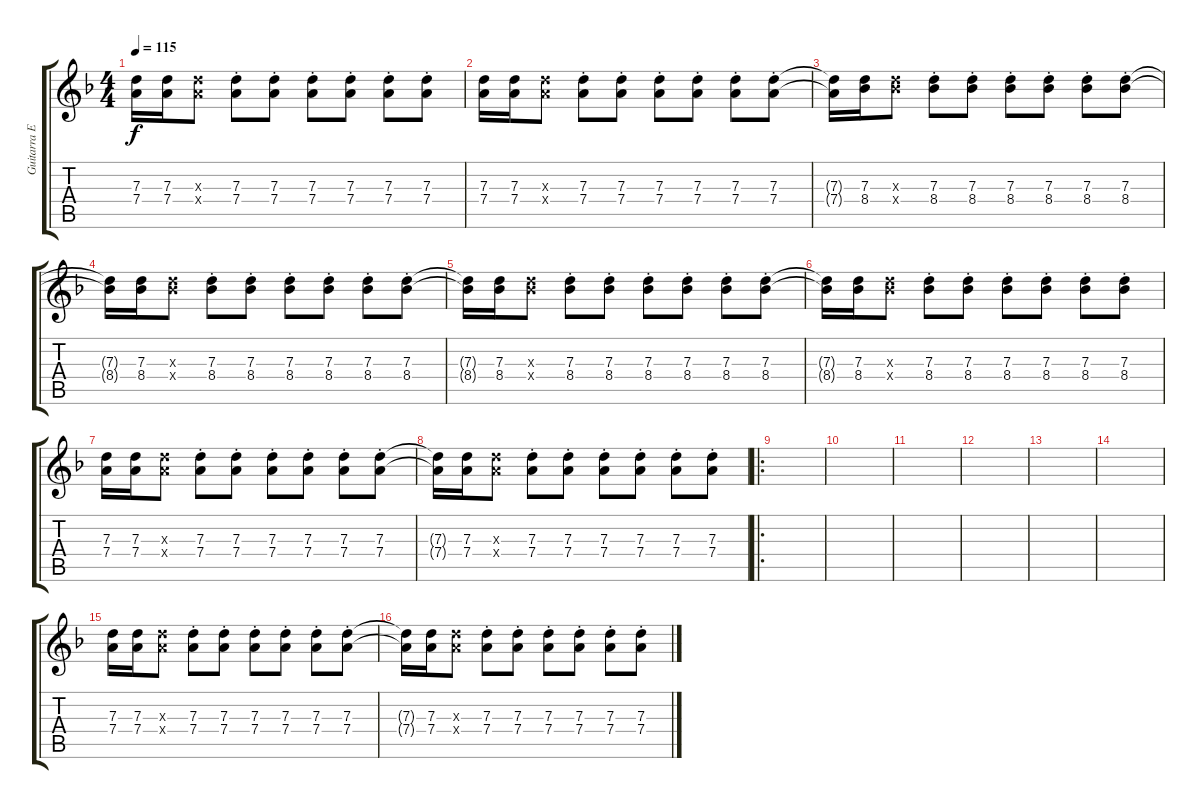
\track ("Guitarra Electrica 2" "Guitarra E") {instrument overdrivenguitar}
\staff {score tabs}
\tuning (E4 B3 G3 D3 A2 E2) {hide}
\ts (4 4)
\tempo 115
\clef g2
\ks dminor
(7.3 7.4).16{dy f} (7.3 7.4).16 (7.3{x} 7.4{x}).8 (7.3{st} 7.4{st}).8 (7.3{st} 7.4{st}).8 (7.3{st} 7.4{st}).8 (7.3{st} 7.4{st}).8 (7.3{st} 7.4{st}).8 (7.3{st} 7.4{st}).8 |
(7.3 7.4).16 (7.3 7.4).16 (7.3{x} 7.4{x}).8 (7.3{st} 7.4{st}).8 (7.3{st} 7.4{st}).8 (7.3{st} 7.4{st}).8 (7.3{st} 7.4{st}).8 (7.3{st} 7.4{st}).8 (7.3{st} 7.4{st}).8 |
(7.3{t} 7.4{t}).16 (7.3 8.4).16 (7.3{x} 8.4{x}).8 (7.3{st} 8.4{st}).8 (7.3{st} 8.4{st}).8 (7.3{st} 8.4{st}).8 (7.3{st} 8.4{st}).8 (7.3{st} 8.4{st}).8 (7.3{st} 8.4{st}).8 |
(7.3{t} 8.4{t}).16 (7.3 8.4).16 (7.3{x} 8.4{x}).8 (7.3{st} 8.4{st}).8 (7.3{st} 8.4{st}).8 (7.3{st} 8.4{st}).8 (7.3{st} 8.4{st}).8 (7.3{st} 8.4{st}).8 (7.3{st} 8.4{st}).8 |
(7.3{t} 8.4{t}).16 (7.3 8.4).16 (7.3{x} 8.4{x}).8 (7.3{st} 8.4{st}).8 (7.3{st} 8.4{st}).8 (7.3{st} 8.4{st}).8 (7.3{st} 8.4{st}).8 (7.3{st} 8.4{st}).8 (7.3{st} 8.4{st}).8 |
(7.3{t} 8.4{t}).16 (7.3 8.4).16 (7.3{x} 8.4{x}).8 (7.3{st} 8.4{st}).8 (7.3{st} 8.4{st}).8 (7.3{st} 8.4{st}).8 (7.3{st} 8.4{st}).8 (7.3{st} 8.4{st}).8 (7.3{st} 8.4{st}).8 |
(7.3 7.4).16 (7.3 7.4).16 (7.3{x} 7.4{x}).8 (7.3{st} 7.4{st}).8 (7.3{st} 7.4{st}).8 (7.3{st} 7.4{st}).8 (7.3{st} 7.4{st}).8 (7.3{st} 7.4{st}).8 (7.3{st} 7.4{st}).8 |
(7.3{t} 7.4{t}).16 (7.3 7.4).16 (7.3{x} 7.4{x}).8 (7.3{st} 7.4{st}).8 (7.3{st} 7.4{st}).8 (7.3{st} 7.4{st}).8 (7.3{st} 7.4{st}).8 (7.3{st} 7.4{st}).8 (7.3{st} 7.4{st}).8 |
\ro
|
|
|
|
|
|
(7.3 7.4).16 (7.3 7.4).16 (7.3{x} 7.4{x}).8 (7.3{st} 7.4{st}).8 (7.3{st} 7.4{st}).8 (7.3{st} 7.4{st}).8 (7.3{st} 7.4{st}).8 (7.3{st} 7.4{st}).8 (7.3{st} 7.4{st}).8 |
(7.3{t} 7.4{t}).16 (7.3 7.4).16 (7.3{x} 7.4{x}).8 (7.3{st} 7.4{st}).8 (7.3{st} 7.4{st}).8 (7.3{st} 7.4{st}).8 (7.3{st} 7.4{st}).8 (7.3{st} 7.4{st}).8 (7.3{st} 7.4{st}).8
